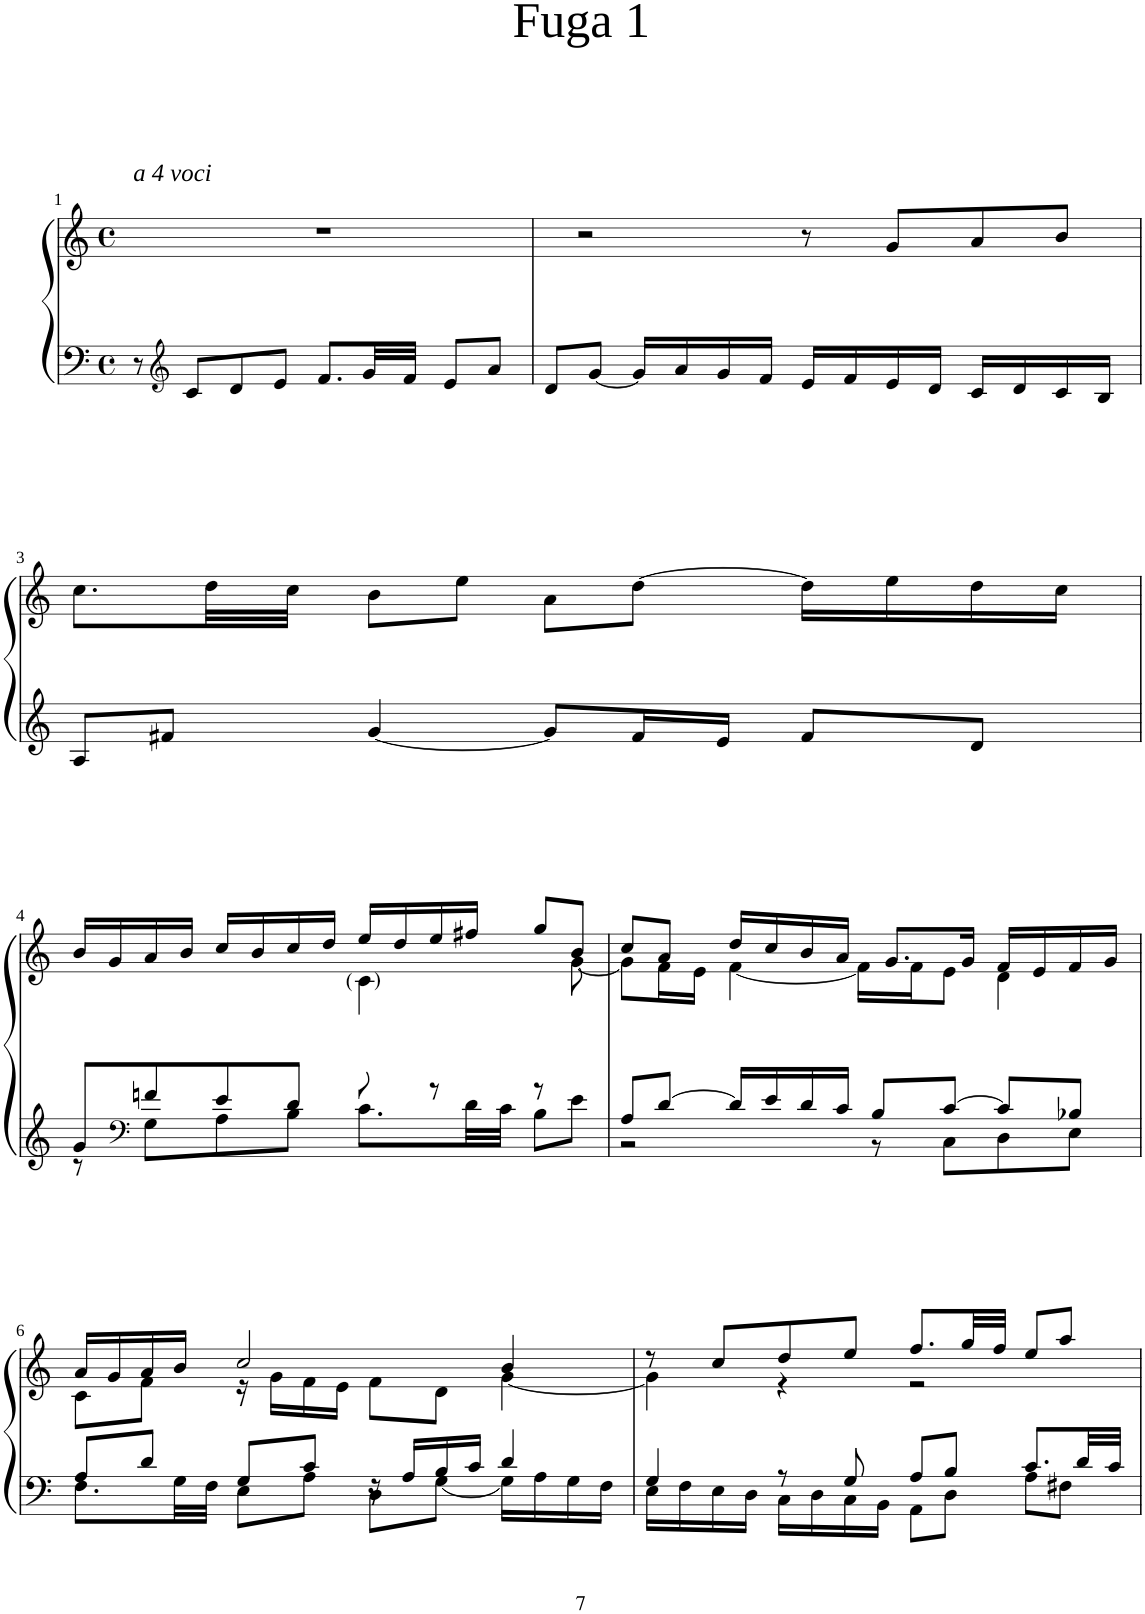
**kern	**kern
*part1	*part1
*staff2	*staff1
*I"Piano	*
*I'Pno	*
!!LO:PB:g=z
*clefF4	*clefG2
*k[]	*k[]
*M4/4	*M4/4
*met(c)	*met(c)
=1	=1
!	!LO:TX:a:i:t=a 4 voci
8r	1r
*clefG2	*
8c/L	.
8d/	.
8e/J	.
8.f/L	.
32g/LL	.
32f/JJJ	.
8e/L	.
8a/J	.
=2	=2
8d/L	2r
[8g/J	.
16g/LL]	.
16a/	.
16g/	.
16f/JJ	.
16e/LL	8r
16f/	.
16e/	8g/L
16d/JJ	.
16c/LL	8a/
16d/	.
16c/	8b/J
16B/JJ	.
!!LO:LB:g=z
=3	=3
8A/L	8.cc\L
8f#X/J	.
.	32dd\LL
.	32cc\JJJ
[4g/	8b\L
.	8ee\J
8g/L]	8a\L
16f#/L	[8dd\J
16e/JJ	.
8f#/L	16dd\LL]
.	16ee\
8d/J	16dd\
.	16cc\JJ
!!LO:LB:g=z
=4	=4
*^	*^
*	*	*	*^
8g/L	8r	16b/LL	2.ryy	2ryy
.	.	16g/	.	.
*clefF4	*	*	*	*
8fn/	8G\L	16a/	.	.
.	.	16b/JJ	.	.
8e/	8A\	16cc/LL	.	.
.	.	16b/	.	.
8d/J	8B\J	16cc/	.	.
.	.	16dd/JJ	.	.
8ryy	8.c\L	16ee/LL	.	8c\
.	.	16dd/	.	.
8r	.	16ee/	.	4.ryy
.	32d\LL	16ff#X/JJ	.	.
.	32c\JJJ	.	.	.
8r	8B\L	8gg/L	8ryy	.
8ryy	8e\J	8b/J	[8g\	.
*	*	*	*v	*v
=5	=5	=5	=5
8A/L	2r	8cc/L	8g\L]
[8d/J	.	8a/J	16f\L
.	.	.	16e\JJ
16d/LL]	.	16dd/LL	[4f\
16e/	.	16cc/	.
16d/	.	16b/	.
16c/JJ	.	16a/JJ	.
8B/L	8r	8.g/L	16f\LL]
.	.	.	16f\J
[8c/J	8C\L	.	8e\J
.	.	16g/Jk	.
8c/L]	8D\	16f/LL	4d\
.	.	16e/	.
8B-X/J	8E\J	16f/	.
.	.	16g/JJ	.
!!LO:LB:g=z	!!
=6	=6	=6	=6
8A/L	8.F\L	16a/LL	8c\L
.	.	16g/	.
8d/J	.	16a/	8f\J
.	32G\LL	16b/JJ	.
.	32F\JJJ	.	.
8G/L	8E\L	2cc/	16r
.	.	.	16g\LL
8c/J	8A\J	.	16f\
.	.	.	16e\JJ
16r	8D\L	.	8f\L
16A/LL	.	.	.
16B/	[8G\J	.	8d\J
16c/JJ	.	.	.
4d/	16G\LL]	4b/	[4g\
.	16A\	.	.
.	16G\	.	.
.	16F\JJ	.	.
=7	=7	=7	=7
4G/	16E\LL	8r	4g\]
.	16F\	.	.
.	16E\	8cc/L	.
.	16D\JJ	.	.
8r	16C\LL	8dd/	4r
.	16D\	.	.
8G/	16C\	8ee/J	.
.	16BB\JJ	.	.
8A/L	8AA\L	8.ff/L	2r
8B/J	8D\J	.	.
.	.	32gg/LL	.
.	.	32ff/JJJ	.
8.c/L	8A\L	8ee/L	.
.	8F#X\J	8aa/J	.
32d/LL	.	.	.
32c/JJJ	.	.	.
*v	*v	*	*
*	*v	*v
=	=
*-	*-
